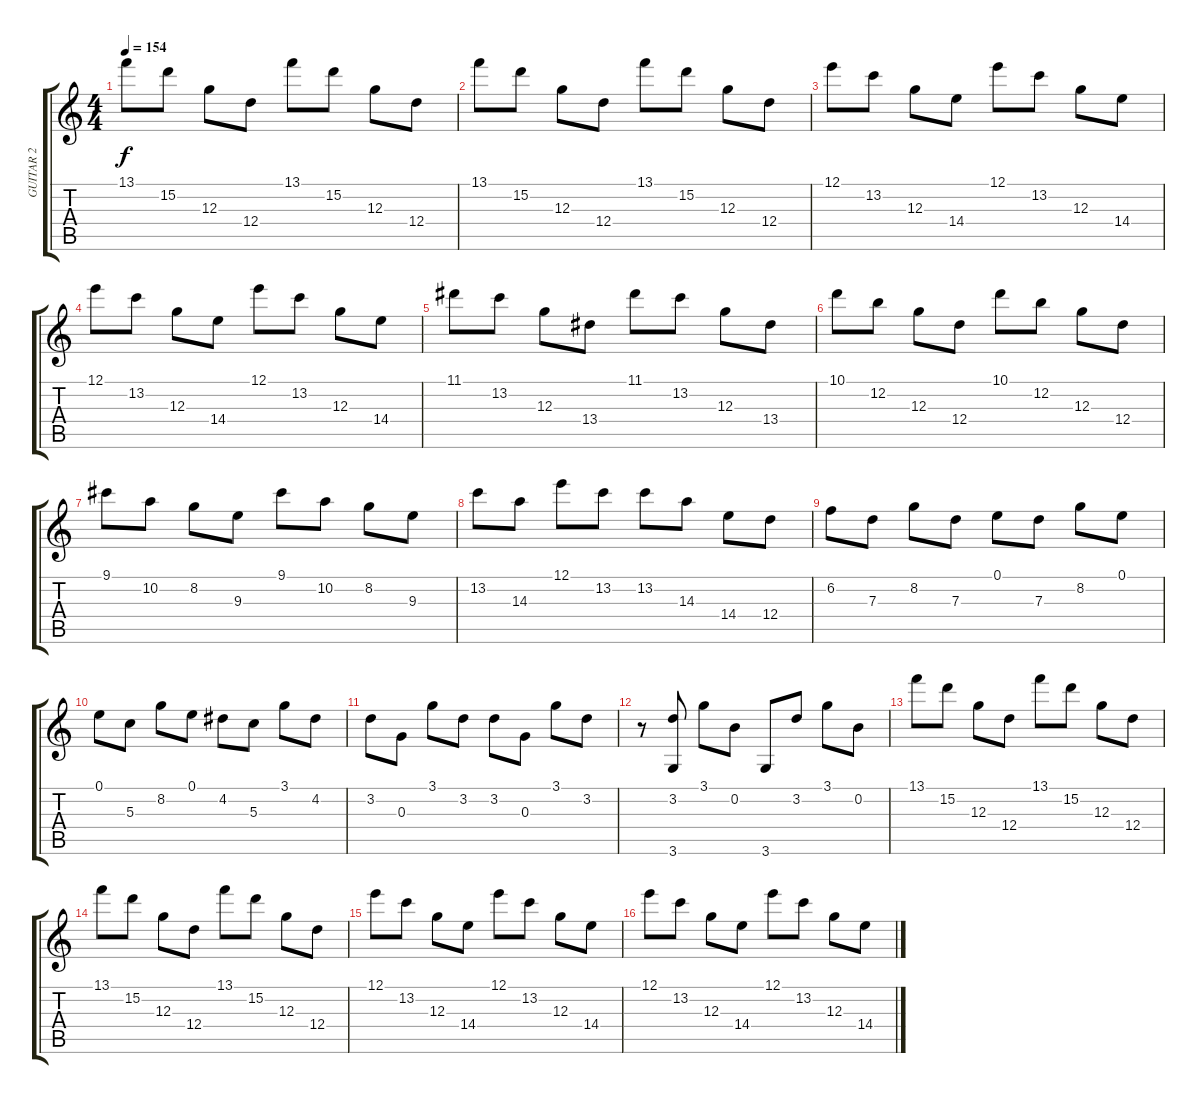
\track ("GUITAR 2" "GUITAR 2") {instrument acousticguitarsteel}
\staff {score tabs}
\tuning (E4 B3 G3 D3 A2 E2) {hide}
\ts (4 4)
\tempo 154
\clef g2
\ks c
13.1.8{dy f} 15.2.8 12.3.8 12.4.8 13.1.8 15.2.8 12.3.8 12.4.8 |
13.1.8 15.2.8 12.3.8 12.4.8 13.1.8 15.2.8 12.3.8 12.4.8 |
12.1.8 13.2.8 12.3.8 14.4.8 12.1.8 13.2.8 12.3.8 14.4.8 |
12.1.8 13.2.8 12.3.8 14.4.8 12.1.8 13.2.8 12.3.8 14.4.8 |
11.1.8 13.2.8 12.3.8 13.4.8 11.1.8 13.2.8 12.3.8 13.4.8 |
10.1.8 12.2.8 12.3.8 12.4.8 10.1.8 12.2.8 12.3.8 12.4.8 |
9.1.8 10.2.8 8.2.8 9.3.8 9.1.8 10.2.8 8.2.8 9.3.8 |
13.2.8 14.3.8 12.1.8 13.2.8 13.2.8 14.3.8 14.4.8 12.4.8 |
6.2.8 7.3.8 8.2.8 7.3.8 0.1.8 7.3.8 8.2.8 0.1.8 |
0.1.8 5.3.8 8.2.8 0.1.8 4.2.8 5.3.8 3.1.8 4.2.8 |
3.2.8 0.3.8 3.1.8 3.2.8 3.2.8 0.3.8 3.1.8 3.2.8 |
r.8 (3.2 3.6).8 3.1.8 0.2.8 3.6.8 3.2.8 3.1.8 0.2.8 |
13.1.8 15.2.8 12.3.8 12.4.8 13.1.8 15.2.8 12.3.8 12.4.8 |
13.1.8 15.2.8 12.3.8 12.4.8 13.1.8 15.2.8 12.3.8 12.4.8 |
12.1.8 13.2.8 12.3.8 14.4.8 12.1.8 13.2.8 12.3.8 14.4.8 |
12.1.8 13.2.8 12.3.8 14.4.8 12.1.8 13.2.8 12.3.8 14.4.8
